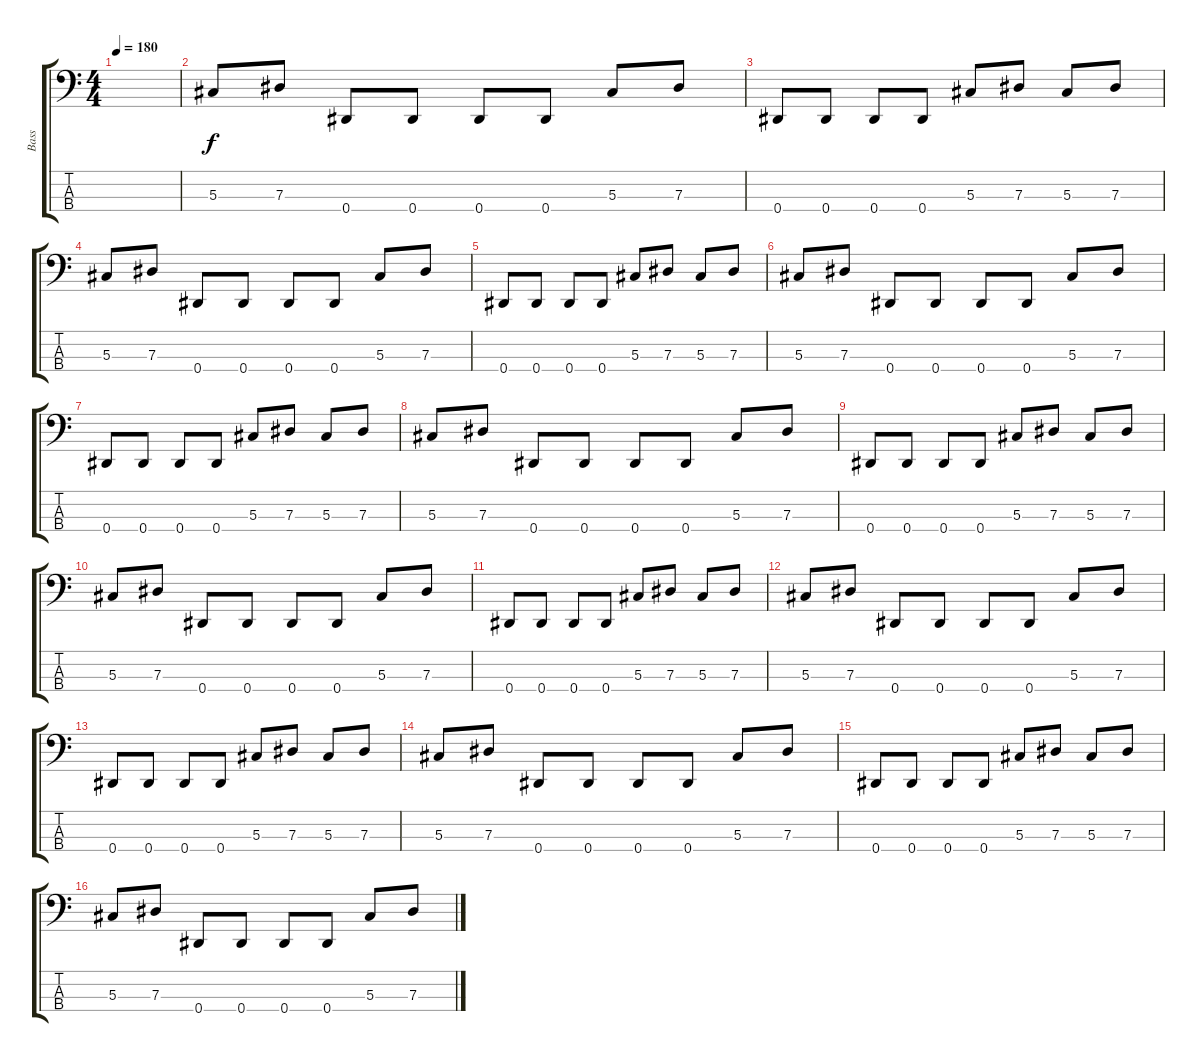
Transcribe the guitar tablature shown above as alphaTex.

\track ("Bass" "Bass") {instrument distortionguitar}
\staff {score tabs}
\tuning (Gb2 Db2 Ab1 Eb1) {hide}
\ts (4 4)
\tempo 180
\clef f4
\ks c
|
5.3.8 7.3.8 0.4.8 0.4.8 0.4.8 0.4.8 5.3.8 7.3.8 |
0.4.8 0.4.8 0.4.8 0.4.8 5.3.8 7.3.8 5.3.8 7.3.8 |
5.3.8 7.3.8 0.4.8 0.4.8 0.4.8 0.4.8 5.3.8 7.3.8 |
0.4.8 0.4.8 0.4.8 0.4.8 5.3.8 7.3.8 5.3.8 7.3.8 |
5.3.8 7.3.8 0.4.8 0.4.8 0.4.8 0.4.8 5.3.8 7.3.8 |
0.4.8 0.4.8 0.4.8 0.4.8 5.3.8 7.3.8 5.3.8 7.3.8 |
5.3.8 7.3.8 0.4.8 0.4.8 0.4.8 0.4.8 5.3.8 7.3.8 |
0.4.8 0.4.8 0.4.8 0.4.8 5.3.8 7.3.8 5.3.8 7.3.8 |
5.3.8 7.3.8 0.4.8 0.4.8 0.4.8 0.4.8 5.3.8 7.3.8 |
0.4.8 0.4.8 0.4.8 0.4.8 5.3.8 7.3.8 5.3.8 7.3.8 |
5.3.8 7.3.8 0.4.8 0.4.8 0.4.8 0.4.8 5.3.8 7.3.8 |
0.4.8 0.4.8 0.4.8 0.4.8 5.3.8 7.3.8 5.3.8 7.3.8 |
5.3.8 7.3.8 0.4.8 0.4.8 0.4.8 0.4.8 5.3.8 7.3.8 |
0.4.8 0.4.8 0.4.8 0.4.8 5.3.8 7.3.8 5.3.8 7.3.8 |
5.3.8 7.3.8 0.4.8 0.4.8 0.4.8 0.4.8 5.3.8 7.3.8
